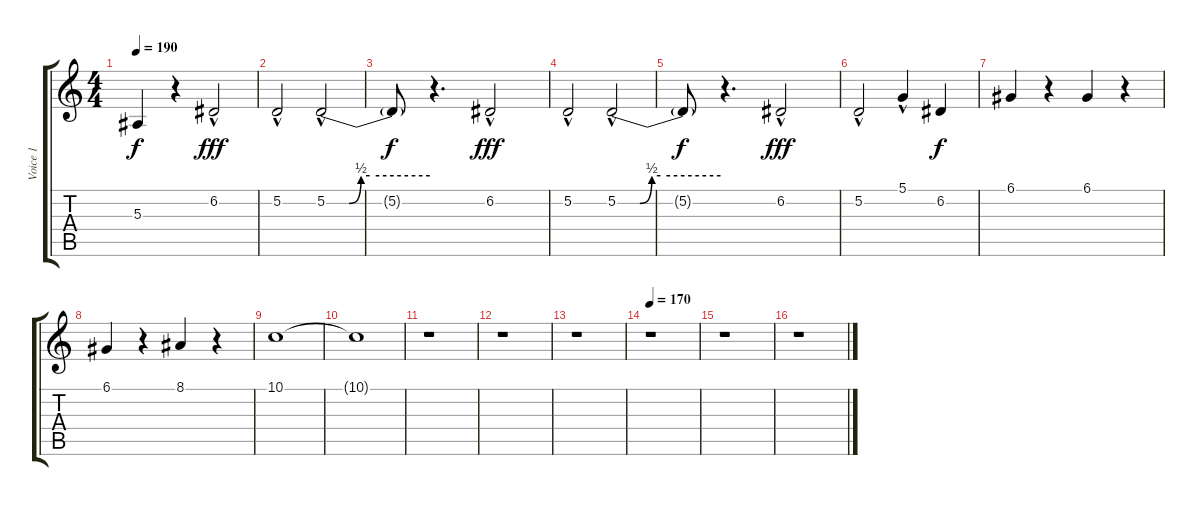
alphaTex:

\track ("Voice 1" "Voice 1") {instrument lead2sawtooth}
\staff {score tabs}
\tuning (D4 A3 F3 C3 G2 C2) {hide}
\ts (4 4)
\tempo 190
\clef g2
\ks c
5.3{t}.4{dy f} r.4 6.2{hac}.2{dy fff} |
5.2{hac}.2 5.2{be (custom 0 0 10 0 13 0 20 2 25 2 60 2) hac}.2 |
5.2{t}.8{dy f} r.4{d} 6.2{hac}.2{dy fff} |
5.2{hac}.2 5.2{be (custom 0 0 10 0 13 0 20 2 25 2 60 2) hac}.2 |
5.2{t}.8{dy f} r.4{d} 6.2{hac}.2{dy fff} |
5.2{hac}.2 5.1{hac}.4 6.2.4{dy f} |
6.1.4 r.4 6.1.4 r.4 |
6.1.4 r.4 8.1.4 r.4 |
10.1.1 |
10.1{t}.1 |
r.1 |
r.1 |
r.1 |
\tempo 170
r.1 |
r.1 |
r.1
